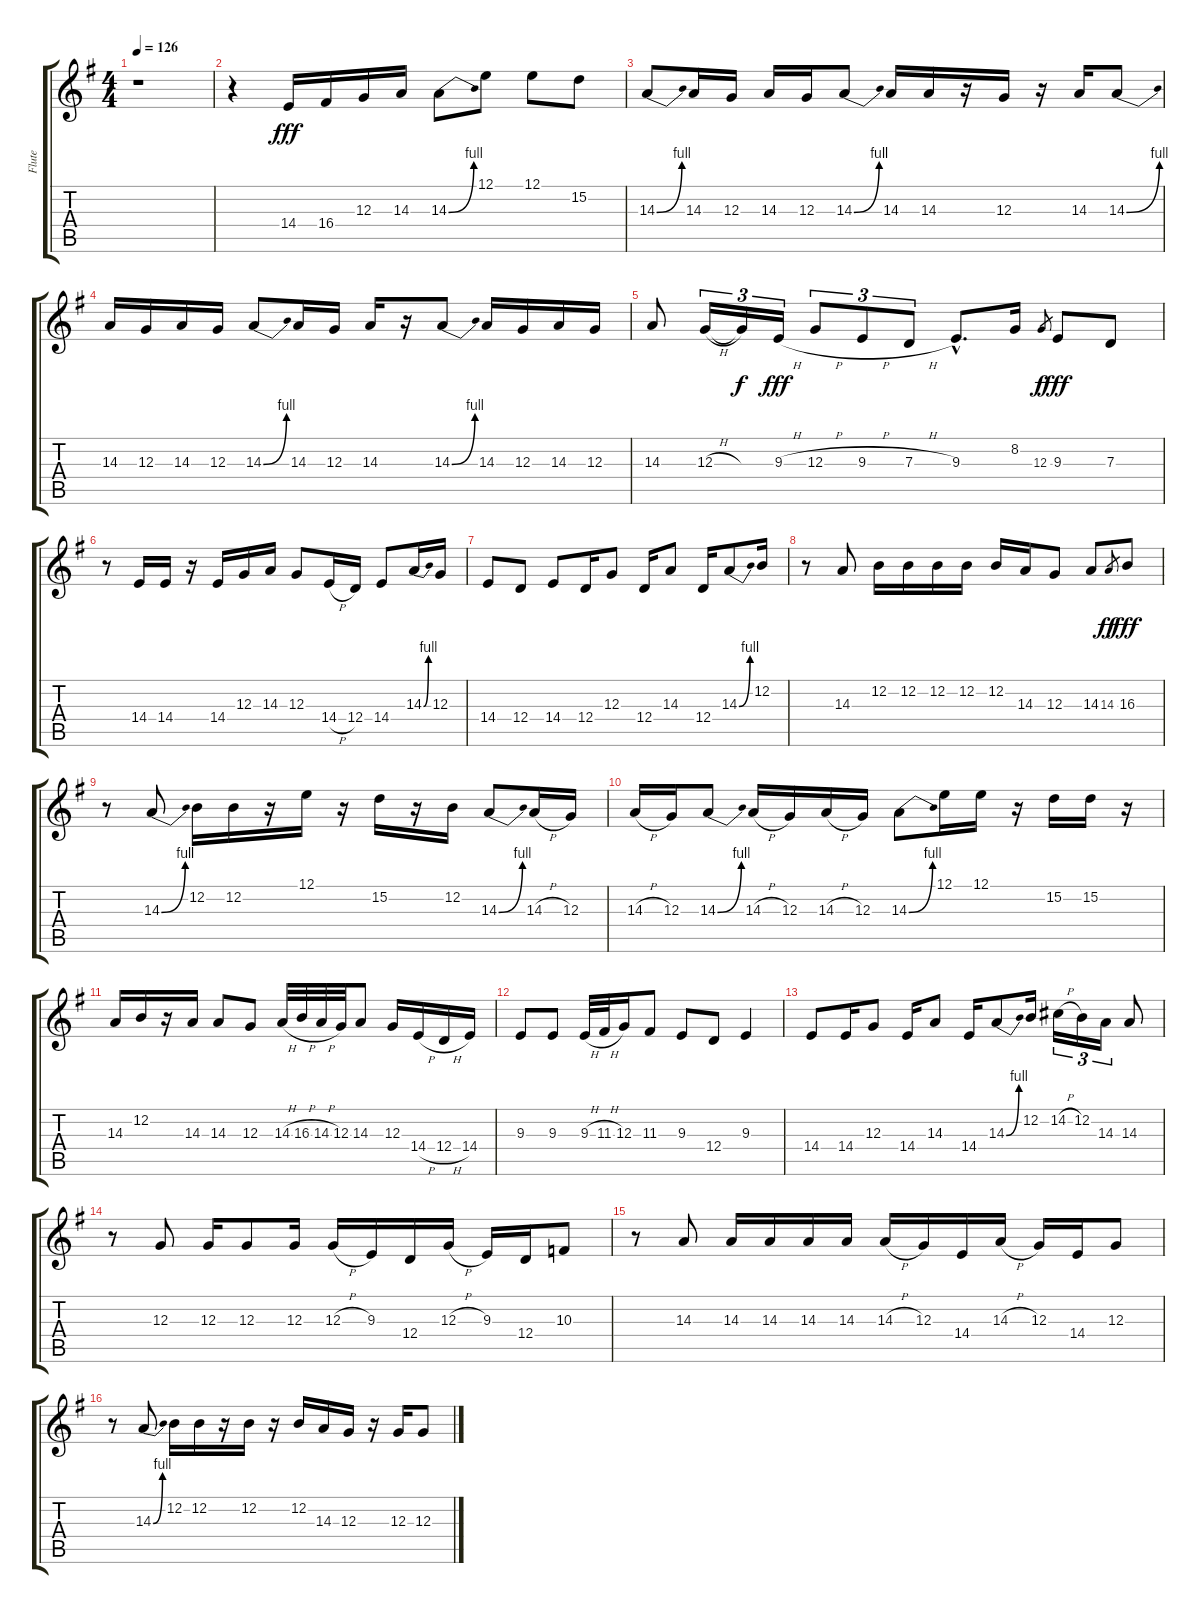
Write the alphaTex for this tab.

\track ("Flute" "Flute") {instrument flute}
\staff {score tabs}
\tuning (E4 B3 G3 D3 A2 E2) {hide}
\ts (4 4)
\tempo 126
\clef g2
\ks g
r.1{dy fff} |
r.4 14.4.16 16.4.16 12.3.16 14.3.16 14.3{be (bend 0 0 60 4)}.8 12.1.8 12.1.8 15.2.8 |
14.3{be (bend 0 0 60 4)}.8 14.3.16 12.3.16 14.3.16 12.3.16 14.3{be (bend 0 0 60 4)}.8 14.3.16 14.3.16 r.16 12.3.16 r.16 14.3.16 14.3{be (bend 0 0 60 4)}.8 |
14.3.16 12.3.16 14.3.16 12.3.16 14.3{be (bend 0 0 60 4)}.8 14.3.16 12.3.16 14.3.16 r.16 14.3{be (bend 0 0 60 4)}.8 14.3.16 12.3.16 14.3.16 12.3.16 |
14.3.8 12.3{h}.16{tu (3 2)} 12.3{t}.16{tu (3 2) dy f} 9.3{h}.16{tu (3 2) dy fff} 12.3{h}.8{tu (3 2)} 9.3{h}.8{tu (3 2)} 7.3{h}.8{tu (3 2)} 9.3{hac}.8{d} 8.2.16 12.3.8{gr dy f} 9.3.8{dy fff} 7.3.8 |
r.8 14.4.16 14.4.16 r.16 14.4.16 12.3.16 14.3.16 12.3.8 14.4{h}.16 12.4.16 14.4.8 14.3{be (bend 0 0 60 4)}.16 12.3.16 |
14.4.8 12.4.8 14.4.8 12.4.16 12.3.8 12.4.16 14.3.8 12.4.16 14.3{be (bend 0 0 60 4)}.8 12.2.16 |
r.8 14.3.8 12.2.16 12.2.16 12.2.16 12.2.16 12.2.16 14.3.16 12.3.8 14.3.8 14.3.8{gr dy ff} 16.3.8{dy fff} |
r.8 14.3{be (bend 0 0 60 4)}.8 12.2.16 12.2.16 r.16 12.1.16 r.16 15.2.16 r.16 12.2.16 14.3{be (bend 0 0 60 4)}.8 14.3{h}.16 12.3.16 |
14.3{h}.16 12.3.16 14.3{be (bend 0 0 60 4)}.8 14.3{h}.16 12.3.16 14.3{h}.16 12.3.16 14.3{be (bend 0 0 60 4)}.8 12.1.16 12.1.16 r.16 15.2.16 15.2.16 r.16 |
14.3.16 12.2.16 r.16 14.3.16 14.3.8 12.3.8 14.3{h}.32 16.3{h}.32 14.3{h}.32 12.3.32 14.3.8 12.3.16 14.4{h}.16 12.4{h}.16 14.4.16 |
9.3.8 9.3.8 9.3{h}.32 11.3{h}.32 12.3.16 11.3.8 9.3.8 12.4.8 9.3.4 |
14.4.8 14.4.16 12.3.8 14.4.16 14.3.8 14.4.16 14.3{be (bend 0 0 60 4)}.8 12.2.16 14.2{h}.16{tu (3 2)} 12.2.16{tu (3 2)} 14.3.16{tu (3 2)} 14.3.8 |
r.8 12.3.8 12.3.16 12.3.8 12.3.16 12.3{h}.16 9.3.16 12.4.16 12.3{h}.16 9.3.16 12.4.16 10.3.8 |
r.8 14.3.8 14.3.16 14.3.16 14.3.16 14.3.16 14.3{h}.16 12.3.16 14.4.16 14.3{h}.16 12.3.16 14.4.16 12.3.8 |
r.8 14.3{be (bend 0 0 60 4)}.8 12.2.16 12.2.16 r.16 12.2.16 r.16 12.2.16 14.3.16 12.3.16 r.16 12.3.16 12.3.8
